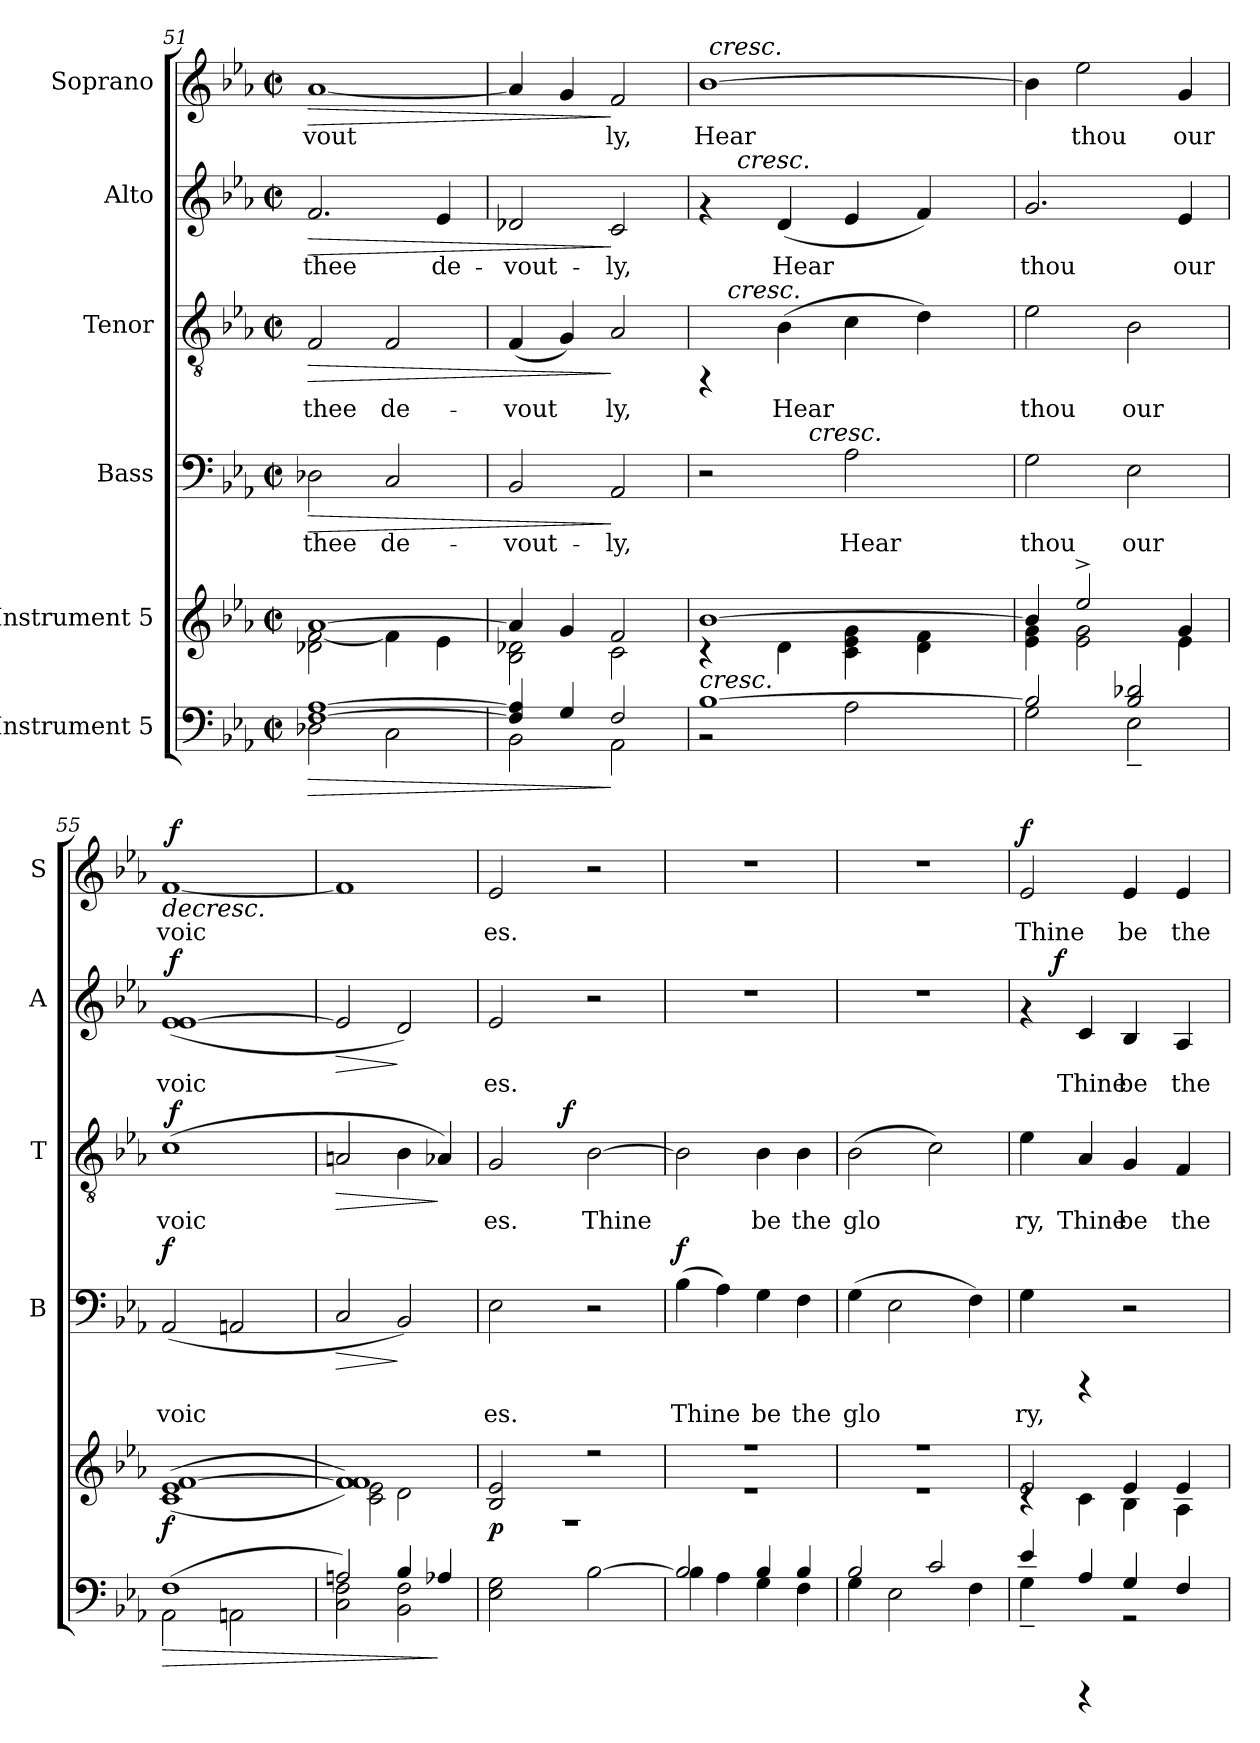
**kern	**dynam	**kern	**dynam	**kern	**text	**dynam	**kern	**text	**dynam	**kern	**text	**dynam	**kern	**text	**dynam
*part6	*part6	*part5	*part5	*part4	*part4	*part4	*part3	*part3	*part3	*part2	*part2	*part2	*part1	*part1	*part1
*staff6	*staff6	*staff5	*staff5	*staff4	*staff4	*staff4	*staff3	*staff3	*staff3	*staff2	*staff2	*staff2	*staff1	*staff1	*staff1
*I"Instrument 5	*	*I"Instrument 5	*	*I"Bass	*	*	*I"Tenor	*	*	*I"Alto	*	*	*I"Soprano	*	*
*	*	*	*	*I'B	*	*	*I'T	*	*	*I'A	*	*	*I'S	*	*
*clefF4	*	*clefG2	*	*clefF4	*	*	*clefGv2	*	*	*clefG2	*	*	*clefG2	*	*
*k[b-e-a-]	*	*k[b-e-a-]	*	*k[b-e-a-]	*	*	*k[b-e-a-]	*	*	*k[b-e-a-]	*	*	*k[b-e-a-]	*	*
*E-:	*	*E-:	*	*E-:	*	*	*E-:	*	*	*E-:	*	*	*E-:	*	*
*M2/2	*	*M2/2	*	*M2/2	*	*	*M2/2	*	*	*M2/2	*	*	*M2/2	*	*
*met(c|)	*	*met(c|)	*	*met(c|)	*	*	*met(c|)	*	*	*met(c|)	*	*	*met(c|)	*	*
=51	=51	=51	=51	=51	=51	=51	=51	=51	=51	=51	=51	=51	=51	=51	=51
!	!LO:HP:b	!	!	!	!LO:LY:b:cj	!LO:HP:b	!	!LO:LY:b:cj	!LO:HP:b	!	!LO:LY:b:cj	!LO:HP:b	!	!LO:LY:b:cj	!LO:HP:b
*^	*	*^	*	*	*	*	*	*	*	*	*	*	*	*	*
[>1F [>1A-	2D-X\	>	[>1a-	[<2f\ 2d-X\	.	2D-X\	thee	>	2F/	thee	>	2.f/	thee	>	[<1a-	-vout-	>
!	!	!	!	!	!	!	!LO:LY:b:cj	!	!	!LO:LY:b:cj	!	!	!	!	!	!	!
.	2C\	.	.	4f\]	.	2C/	de-	.	2F/	de-	.	.	.	.	.	.	.
!	!	!	!	!	!	!	!	!	!	!	!	!	!LO:LY:b:cj	!	!	!	!
.	.	.	.	4e-\	.	.	.	.	.	.	.	4e-/	de-	.	.	.	.
=52	=52	=52	=52	=52	=52	=52	=52	=52	=52	=52	=52	=52	=52	=52	=52	=52	=52
!	!	!	!	!	!	!	!LO:LY:b:cj	!	!	!LO:LY:b:cj	!	!	!LO:LY:b:cj	!	!	!LO:LY:b:cj	!
4F/] 4A-/]	2BB-\	.	4a-/]	2d-X\ 2B-\	.	2BB-/	-vout-	.	(<4F/	-vout-	.	2d-X/	-vout-	.	4a-/]	--	.
!	!	!	!	!	!	!	!	!	!	!LO:LY:b:cj	!	!	!	!	!	!LO:LY:b:cj	!
4G/	.	.	4g/	.	.	.	.	.	4G/)	--	.	.	.	.	4g/	--	.
!	!	!	!	!	!	!	!LO:LY:b:cj	!	!	!LO:LY:b:cj	!	!	!LO:LY:b:cj	!	!	!LO:LY:b:cj	!
2F/	2AA-\	]	2f/	2c\	.	2AA-/	-ly,	]	2A-/	-ly,	]	2c/	-ly,	]	2f/	-ly,	]
=53	=53	=53	=53	=53	=53	=53	=53	=53	=53	=53	=53	=53	=53	=53	=53	=53	=53
!LO:TX:a:i:t=cresc.	!	!	!	!	!	!	!	!	!	!	!	!	!	!	!	!	!
!	!	!	!	!	!	!	!	!	!	!	!	!	!	!	!	!LO:LY:b:cj	!
*	*	*	*	*	*	*^	*	*	*^	*	*	*^	*	*	*^	*	*
[>1B-	2r	.	[>1b-	4rc	.	2r	4ryy	.	.	4rFF	16ryy	.	.	4rf	16ryy	.	.	[>1b-	64ryy	Hear	.
!	!	!	!	!	!	!	!	!	!	!	!	!	!	!	!	!	!	!	!LO:TX:a:i:t=cresc.	!	!
.	.	.	.	.	.	.	.	.	.	.	.	.	.	.	.	.	.	.	2ryy	.	.
!	!	!	!	!	!	!	!	!	!	!	!LO:TX:a:i:t=cresc.	!	!	!	!	!	!	!	!	!	!
.	.	.	.	.	.	.	.	.	.	.	2...ryy	.	.	.	64ryy	.	.	.	.	.	.
!	!	!	!	!	!	!	!	!	!	!	!	!	!	!	!LO:TX:a:i:t=cresc.	!	!	!	!	!	!
.	.	.	.	.	.	.	.	.	.	.	.	.	.	.	2ryy	.	.	.	.	.	.
!	!	!	!	!	!	!	!	!	!	!	!	!LO:LY:b:cj	!	!	!	!LO:LY:b:cj	!	!	!	!	!
.	.	.	.	4d\	.	.	16..ryy	.	.	(>4B-\	.	Hear	.	(<4d/	.	Hear	.	.	.	.	.
!	!	!	!	!	!	!	!LO:TX:a:i:t=cresc.	!	!	!	!	!	!	!	!	!	!	!	!	!	!
.	.	.	.	.	.	.	2ryy	.	.	.	.	.	.	.	.	.	.	.	.	.	.
!	!	!	!	!	!	!	!	!LO:LY:b:cj	!	!	!	!LO:LY:b:cj	!	!	!	!LO:LY:b:cj	!	!	!	!	!
.	2A-\	.	.	4e-\ 4c\ 4g\	.	2A-\	.	Hear	.	4c\	.	.	.	4e-/	.	.	.	.	.	.	.
.	.	.	.	.	.	.	.	.	.	.	.	.	.	.	.	.	.	.	4ryy	.	.
.	.	.	.	.	.	.	.	.	.	.	.	.	.	.	4ryy	.	.	.	.	.	.
!	!	!	!	!	!	!	!	!	!	!	!	!LO:LY:b:cj	!	!	!	!LO:LY:b:cj	!	!	!	!	!
.	.	.	.	4f\ 4d\	.	.	.	.	.	4d\)	.	.	.	4f/)	.	.	.	.	.	.	.
.	.	.	.	.	.	.	.	.	.	.	.	.	.	.	.	.	.	.	8...ryy	.	.
.	.	.	.	.	.	.	.	.	.	.	.	.	.	.	8ryy	.	.	.	.	.	.
.	.	.	.	.	.	.	8ryy	.	.	.	.	.	.	.	.	.	.	.	.	.	.
.	.	.	.	.	.	.	.	.	.	.	.	.	.	.	32.ryy	.	.	.	.	.	.
.	.	.	.	.	.	.	64ryy	.	.	.	.	.	.	.	.	.	.	.	.	.	.
=54	=54	=54	=54	=54	=54	=54	=54	=54	=54	=54	=54	=54	=54	=54	=54	=54	=54	=54	=54	=54	=54
!	!	!	!	!	!	!	!	!LO:LY:b:cj	!	!	!	!LO:LY:b:cj	!	!	!	!LO:LY:b:cj	!	!	!	!LO:LY:b:cj	!
*	*	*	*	*	*	*v	*v	*	*	*	*	*	*	*v	*v	*	*	*v	*v	*	*
*	*	*	*	*	*	*	*	*	*v	*v	*	*	*	*	*	*	*	*
2B-/]	2G\	.	4b-/]	4g\ 4e-\	.	2G\	thou	.	2e-\	thou	.	2.g/	thou	.	4b-\]	.	.
!	!	!	!	!	!	!	!	!	!	!	!	!	!	!	!	!LO:LY:b:cj	!
.	.	.	2ee-^>/	2e-\ 2g\	.	.	.	.	.	.	.	.	.	.	2ee-\	thou	.
!	!	!	!	!	!	!	!LO:LY:b:cj	!	!	!LO:LY:b:cj	!	!	!	!	!	!	!
2B-/ 2d-X/	2E-~>\	.	.	.	.	2E-\	our	.	2B-\	our	.	.	.	.	.	.	.
!	!	!	!	!	!	!	!	!	!	!	!	!	!LO:LY:b:cj	!	!	!LO:LY:b:cj	!
.	.	.	4g/	4e-\	.	.	.	.	.	.	.	4e-/	our	.	4g/	our	.
=55	=55	=55	=55	=55	=55	=55	=55	=55	=55	=55	=55	=55	=55	=55	=55	=55	=55
!	!	!LO:HP:b	!	!	!LO:DY:b	!	!LO:LY:b:cj	!LO:DY:a	!	!LO:LY:b:cj	!	!	!LO:LY:b:cj	!	!	!LO:LY:b:cj	!LO:HP:b
*	*	*	*v	*v	*	*	*	*	*^	*	*	*^	*	*	*^	*	*
(>1F	2AA-\	>	(<(<[>1f 1c 1e-	f	(<2AA-/	voic-	f	(<1c	64ryy	voic-	.	(<1e- [<1e-	64ryy	voic-	.	[<1f	64ryy	voic-	>
!	!	!	!	!	!	!	!	!	!	!	!LO:DY:a	!	!	!	!LO:DY:a	!	!	!	!LO:DY:a
.	.	.	.	.	.	.	.	.	2ryy	.	f	.	2ryy	.	f	.	2ryy	.	f
!	!	!	!	!	!	!LO:LY:b:cj	!	!	!	!	!	!	!	!	!	!	!	!	!
.	2AAn\	.	.	.	2AAn/	--	.	.	.	.	.	.	.	.	.	.	.	.	.
.	.	.	.	.	.	.	.	.	4ryy	.	.	.	4ryy	.	.	.	4ryy	.	.
.	.	.	.	.	.	.	.	.	8...ryy	.	.	.	8...ryy	.	.	.	8...ryy	.	.
*v	*v	*	*	*	*	*	*	*	*	*	*	*	*	*	*	*	*	*	*
.	.	.	.	.	.	.	.	.	.	.	.	.	.	.	.	.	.	]
=56	=56	=56	=56	=56	=56	=56	=56	=56	=56	=56	=56	=56	=56	=56	=56	=56	=56	=56
*^	*	*^	*	*	*	*	*	*	*	*	*	*	*	*	*	*	*	*
!	!	!	!	!	!	!	!LO:LY:b:cj	!LO:HP:b	!	!	!LO:LY:b:cj	!LO:HP:b	!	!	!LO:LY:b:cj	!LO:HP:b	!	!	!LO:LY:b:cj	!
*	*	*	*	*	*	*	*	*	*v	*v	*	*	*	*	*	*	*v	*v	*	*
*	*	*	*	*	*	*	*	*	*	*	*	*v	*v	*	*	*	*	*
2An/)	2C\ 2F\	.	1f 1f 1f]))	2c\ 2e-\	.	2C/	--	>	2An/	--	>	2e-/]	--	>	1f]	--	.
!	!	!	!	!	!	!	!LO:LY:b:cj	!	!	!LO:LY:b:cj	!	!	!LO:LY:b:cj	!	!	!	!
4B-/	2F\ 2BB-\	.	.	2d\	.	2BB-/)	--	]	4B-\	--	.	2d/)	--	]	.	.	.
!	!	!	!	!	!	!	!	!	!	!LO:LY:b:cj	!	!	!	!	!	!	!
4A-X/	.	]	.	.	.	.	.	.	4A-X/)	--	]	.	.	.	.	.	.
*v	*v	*	*	*	*	*	*	*	*	*	*	*	*	*	*	*	*
!!LO:PB:g=z
=57	=57	=57	=57	=57	=57	=57	=57	=57	=57	=57	=57	=57	=57	=57	=57	=57
!	!	!	!	!LO:DY:b	!	!LO:LY:b:cj	!	!	!LO:LY:b:cj	!	!	!LO:LY:b:cj	!	!	!LO:LY:b:cj	!
*	*	*	*	*	*	*	*	*^	*	*	*	*	*	*	*	*
2E-\ 2G\	.	2B-/ 2e-/	1r	p	2E-\	-es.	.	2G/	4ryy	-es.	.	2e-/	-es.	.	2e-/	-es.	.
.	.	.	.	.	.	.	.	.	8ryy	.	.	.	.	.	.	.	.
.	.	.	.	.	.	.	.	.	64ryy	.	.	.	.	.	.	.	.
!	!	!	!	!	!	!	!	!	!	!	!LO:DY:a	!	!	!	!	!	!
.	.	.	.	.	.	.	.	.	2ryy	.	f	.	.	.	.	.	.
!	!	!	!	!	!	!	!	!	!	!LO:LY:b:cj	!	!	!	!	!	!	!
[>2B-\	.	2r	.	.	2r	.	.	[>2B-\	.	Thine	.	2r	.	.	2r	.	.
.	.	.	.	.	.	.	.	.	16..ryy	.	.	.	.	.	.	.	.
=58	=58	=58	=58	=58	=58	=58	=58	=58	=58	=58	=58	=58	=58	=58	=58	=58	=58
*^	*	*	*	*	*	*	*	*	*	*	*	*	*	*	*	*	*
!	!	!	!	!	!	!	!LO:LY:b:cj	!LO:DY:a	!	!	!LO:LY:b:cj	!	!	!	!	!	!	!
*	*	*	*	*	*	*	*	*	*v	*v	*	*	*	*	*	*	*	*
2B-/]	4B-\	.	1r	1r	.	(>4B-\	Thine	f	2B-\]	.	.	1r	.	.	1r	.	.
!	!	!	!	!	!	!	!LO:LY:b:cj	!	!	!	!	!	!	!	!	!	!
.	4A-\	.	.	.	.	4A-\)	.	.	.	.	.	.	.	.	.	.	.
!	!	!	!	!	!	!	!LO:LY:b:cj	!	!	!LO:LY:b:cj	!	!	!	!	!	!	!
4B-/	4G\	.	.	.	.	4G\	be	.	4B-\	be	.	.	.	.	.	.	.
!	!	!	!	!	!	!	!LO:LY:b:cj	!	!	!LO:LY:b:cj	!	!	!	!	!	!	!
4B-/	4F\	.	.	.	.	4F\	the	.	4B-\	the	.	.	.	.	.	.	.
=59	=59	=59	=59	=59	=59	=59	=59	=59	=59	=59	=59	=59	=59	=59	=59	=59	=59
!	!	!	!	!	!	!	!LO:LY:b:cj	!	!	!LO:LY:b:cj	!	!	!	!	!	!	!
2B-/	4G\	.	1r	1r	.	(>4G\	glo-	.	(>2B-\	glo-	.	1r	.	.	1r	.	.
!	!	!	!	!	!	!	!LO:LY:b:cj	!	!	!	!	!	!	!	!	!	!
.	2E-\	.	.	.	.	2E-\	--	.	.	.	.	.	.	.	.	.	.
!	!	!	!	!	!	!	!	!	!	!LO:LY:b:cj	!	!	!	!	!	!	!
2c/	.	.	.	.	.	.	.	.	2c\)	--	.	.	.	.	.	.	.
!	!	!	!	!	!	!	!LO:LY:b:cj	!	!	!	!	!	!	!	!	!	!
.	4F\	.	.	.	.	4F\)	--	.	.	.	.	.	.	.	.	.	.
=60	=60	=60	=60	=60	=60	=60	=60	=60	=60	=60	=60	=60	=60	=60	=60	=60	=60
!	!	!	!	!	!	!	!LO:LY:b:cj	!	!	!LO:LY:b:cj	!	!	!	!	!	!LO:LY:b:cj	!LO:DY:a
*	*	*	*	*	*	*	*	*	*	*	*	*^	*	*	*	*	*
4e-/	4G~>\	.	2e-/	4rB	.	4G\	-ry,	.	4e-\	-ry,	.	4rf	8ryy	.	.	2e-/	Thine	f
.	.	.	.	.	.	.	.	.	.	.	.	.	64ryy	.	.	.	.	.
!	!	!	!	!	!	!	!	!	!	!	!	!	!	!	!LO:DY:a	!	!	!
.	.	.	.	.	.	.	.	.	.	.	.	.	2ryy	.	f	.	.	.
!	!	!	!	!	!	!	!	!	!	!LO:LY:b:cj	!	!	!	!LO:LY:b:cj	!	!	!	!
4A-/	4rGGGG	.	.	4c\	.	4rCCC	.	.	4A-/	Thine	.	4c/	.	Thine	.	.	.	.
!	!	!	!	!	!	!	!	!	!	!LO:LY:b:cj	!	!	!	!LO:LY:b:cj	!	!	!LO:LY:b:cj	!
4G/	2r	.	4e-/	4B-\	.	2r	.	.	4G/	be	.	4B-/	.	be	.	4e-/	be	.
.	.	.	.	.	.	.	.	.	.	.	.	.	4ryy	.	.	.	.	.
!	!	!	!	!	!	!	!	!	!	!LO:LY:b:cj	!	!	!	!LO:LY:b:cj	!	!	!LO:LY:b:cj	!
4F/	.	.	4e-/	4A-\	.	.	.	.	4F/	the	.	4A-/	.	the	.	4e-/	the	.
.	.	.	.	.	.	.	.	.	.	.	.	.	16..ryy	.	.	.	.	.
*v	*v	*	*	*	*	*	*	*	*	*	*	*v	*v	*	*	*	*	*
*	*	*v	*v	*	*	*	*	*	*	*	*	*	*	*	*	*
=	=	=	=	=	=	=	=	=	=	=	=	=	=	=	=
*-	*-	*-	*-	*-	*-	*-	*-	*-	*-	*-	*-	*-	*-	*-	*-
